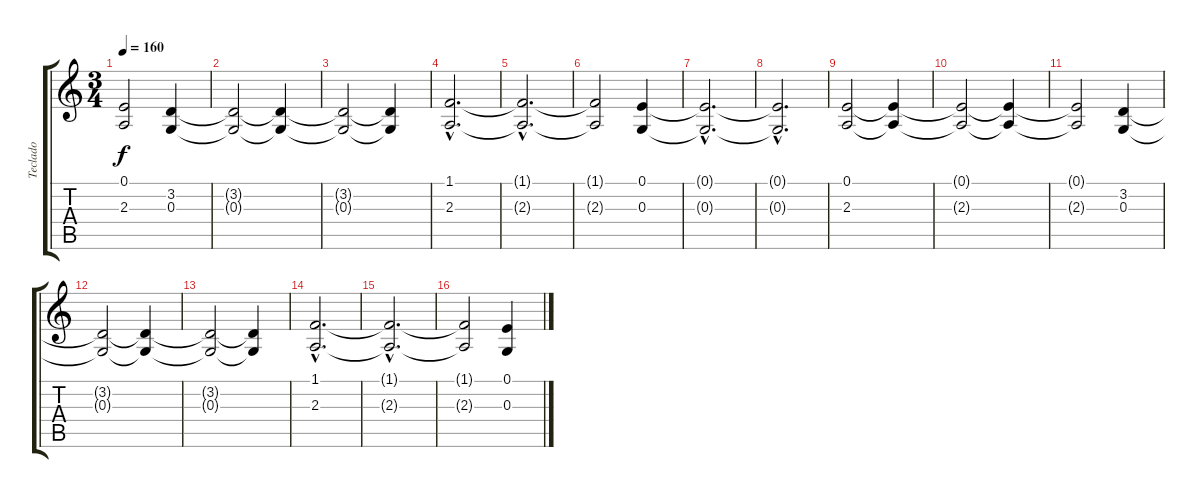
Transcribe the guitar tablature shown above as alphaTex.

\track ("Teclado" "Teclado") {instrument stringensemble2}
\staff {score tabs}
\tuning (E4 B3 G3 D3 A2 E2) {hide}
\ts (3 4)
\tempo 160
\clef g2
\ks c
(0.1{t} 2.3{t}).2{dy f} (3.2 0.3).4 |
(3.2{t} 0.3{t}).2 (3.2{t} 0.3{t}).4 |
(3.2{t} 0.3{t}).2 (3.2{t} 0.3{t}).4 |
(1.1{hac} 2.3{hac}).2{d} |
(1.1{hac t} 2.3{hac t}).2{d} |
(1.1{t} 2.3{t}).2 (0.1 0.3).4 |
(0.1{hac t} 0.3{hac t}).2{d} |
(0.1{hac t} 0.3{hac t}).2{d} |
(0.1 2.3).2 (0.1{t} 2.3{t}).4 |
(0.1{t} 2.3{t}).2 (0.1{t} 2.3{t}).4 |
(0.1{t} 2.3{t}).2 (3.2 0.3).4 |
(3.2{t} 0.3{t}).2 (3.2{t} 0.3{t}).4 |
(3.2{t} 0.3{t}).2 (3.2{t} 0.3{t}).4 |
(1.1{hac} 2.3{hac}).2{d} |
(1.1{hac t} 2.3{hac t}).2{d} |
(1.1{t} 2.3{t}).2 (0.1 0.3).4
